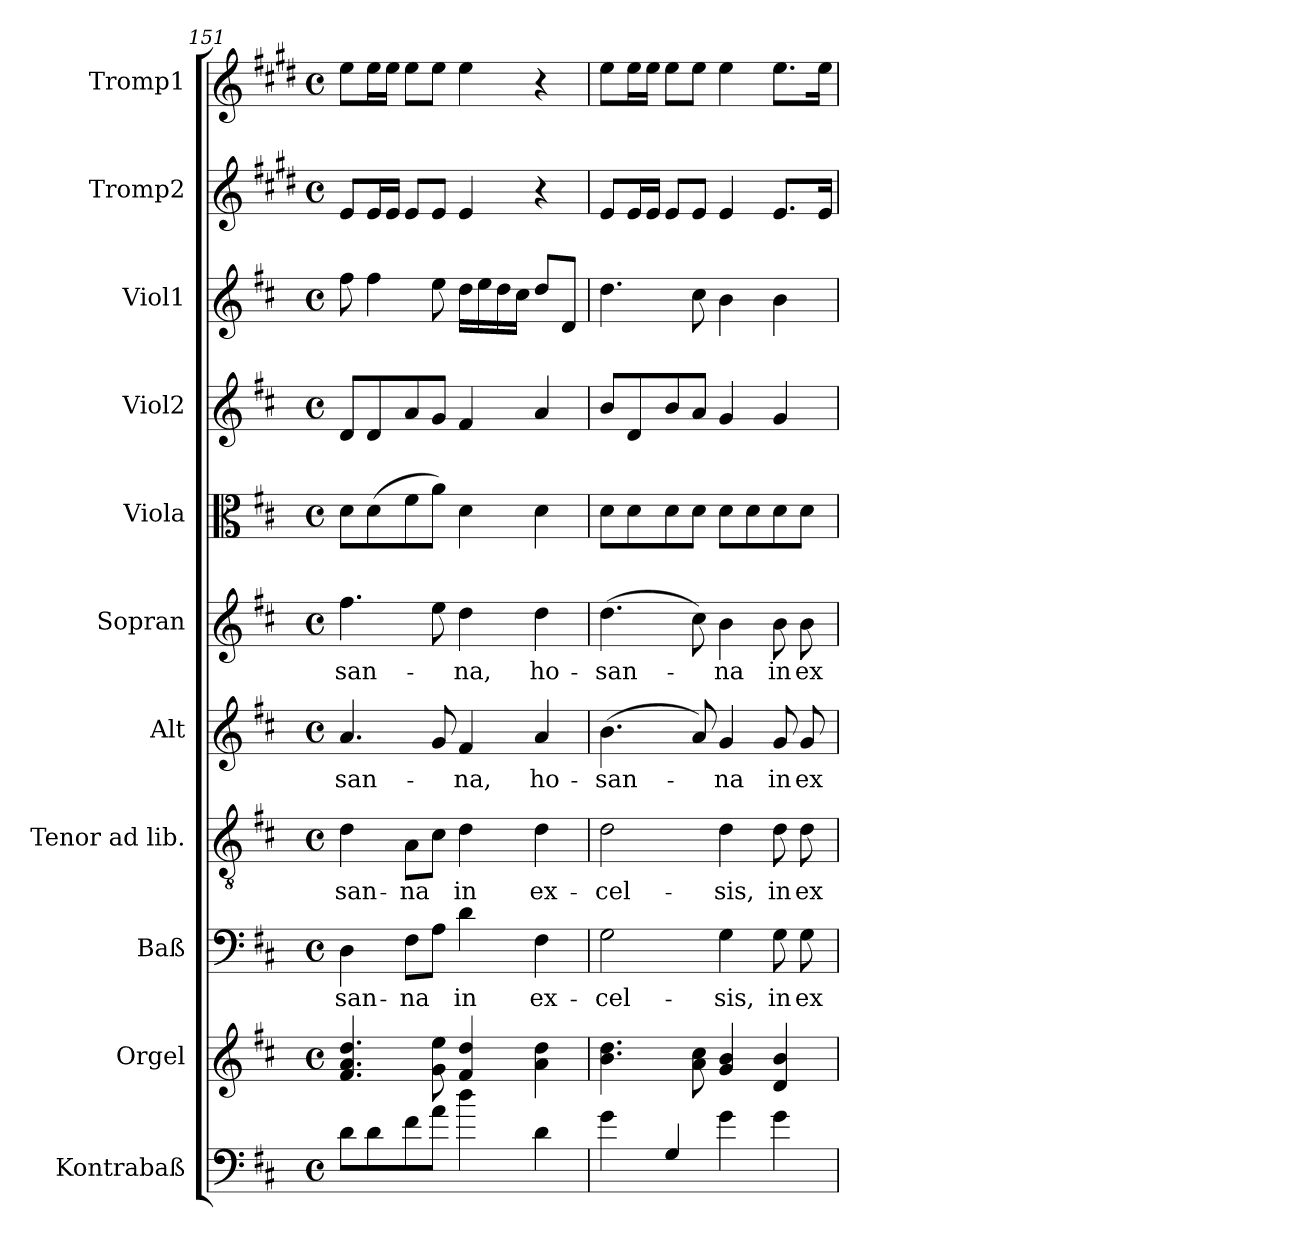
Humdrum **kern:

**kern	**kern	**kern	**text	**kern	**text	**kern	**text	**kern	**text	**kern	**kern	**kern	**kern	**kern
*part11	*part10	*part9	*part9	*part8	*part8	*part7	*part7	*part6	*part6	*part5	*part4	*part3	*part2	*part1
*staff11	*staff10	*staff9	*staff9	*staff8	*staff8	*staff7	*staff7	*staff6	*staff6	*staff5	*staff4	*staff3	*staff2	*staff1
*I"Kontrabaß	*I"Orgel	*I"Baß	*	*I"Tenor ad lib.	*	*I"Alt	*	*I"Sopran	*	*I"Viola	*I"Viol2	*I"Viol1	*I"Tromp2	*I"Tromp1
*	*	*	*	*	*	*	*	*	*	*I'Vla	*	*	*	*
*clefF4	*clefG2	*clefF4	*	*clefGv2	*	*clefG2	*	*clefG2	*	*clefC3	*clefG2	*clefG2	*clefG2	*clefG2
*ITrd7c12	*	*	*	*	*	*	*	*	*	*	*	*	*ITrd1c2	*ITrd1c2
*k[f#c#]	*k[f#c#]	*k[f#c#]	*	*k[f#c#]	*	*k[f#c#]	*	*k[f#c#]	*	*k[f#c#]	*k[f#c#]	*k[f#c#]	*k[f#c#]	*k[f#c#]
*D:	*D:	*D:	*	*D:	*	*D:	*	*D:	*	*D:	*D:	*D:	*D:	*D:
*M4/4	*M4/4	*M4/4	*	*M4/4	*	*M4/4	*	*M4/4	*	*M4/4	*M4/4	*M4/4	*M4/4	*M4/4
*met(c)	*met(c)	*met(c)	*	*met(c)	*	*met(c)	*	*met(c)	*	*met(c)	*met(c)	*met(c)	*met(c)	*met(c)
=151	=151	=151	=151	=151	=151	=151	=151	=151	=151	=151	=151	=151	=151	=151
!	!	!	!LO:LY:b	!	!LO:LY:b	!	!LO:LY:b	!	!LO:LY:b	!	!	!	!	!
8D\L	4.f#/ 4.a/ 4.dd/	4D\	-san-	4d\	-san-	4.a/	-san-	4.ff#\	-san-	8d\L	8d/L	8ff#\	8d/L	8dd\L
8D\	.	.	.	.	.	.	.	.	.	(>8d\	8d/	4ff#\	16d/L	16dd\L
.	.	.	.	.	.	.	.	.	.	.	.	.	16d/JJ	16dd\JJ
!	!	!	!LO:LY:b	!	!LO:LY:b	!	!	!	!	!	!	!	!	!
8F#\	.	8F#\L	-na	8A\L	-na	.	.	.	.	8f#\	8a/	.	8d/L	8dd\L
8A\J	8g\ 8ee\	8A\J	.	8c#\J	.	8g/	.	8ee\	.	8a\J)	8g/J	8ee\	8d/J	8dd\J
!	!	!	!LO:LY:b	!	!LO:LY:b	!	!LO:LY:b	!	!LO:LY:b	!	!	!	!	!
4d\	4f#/ 4dd/	4d\	in	4d\	in	4f#/	-na,	4dd\	-na,	4d\	4f#/	16dd\LL	4d/	4dd\
.	.	.	.	.	.	.	.	.	.	.	.	16ee\	.	.
.	.	.	.	.	.	.	.	.	.	.	.	16dd\	.	.
.	.	.	.	.	.	.	.	.	.	.	.	16cc#\JJ	.	.
!	!	!	!LO:LY:b	!	!LO:LY:b	!	!LO:LY:b	!	!LO:LY:b	!	!	!	!	!
4D\	4a\ 4dd\	4F#\	ex-	4d\	ex-	4a/	ho-	4dd\	ho-	4d\	4a/	8dd/L	4r	4r
.	.	.	.	.	.	.	.	.	.	.	.	8d/J	.	.
=152	=152	=152	=152	=152	=152	=152	=152	=152	=152	=152	=152	=152	=152	=152
!	!	!	!LO:LY:b	!	!LO:LY:b	!	!LO:LY:b	!	!LO:LY:b	!	!	!	!	!
4G\	4.b\ 4.dd\	2G\	-cel-	2d\	-cel-	(>4.b\	-san-	(>4.dd\	-san-	8d\L	8b/L	4.dd\	8d/L	8dd\L
.	.	.	.	.	.	.	.	.	.	8d\	8d/	.	16d/L	16dd\L
.	.	.	.	.	.	.	.	.	.	.	.	.	16d/JJ	16dd\JJ
4GG/	.	.	.	.	.	.	.	.	.	8d\	8b/	.	8d/L	8dd\L
.	8a\ 8cc#\	.	.	.	.	8a/)	.	8cc#\)	.	8d\J	8a/J	8cc#\	8d/J	8dd\J
!	!	!	!LO:LY:b	!	!LO:LY:b	!	!LO:LY:b	!	!LO:LY:b	!	!	!	!	!
4G\	4g/ 4b/	4G\	-sis,	4d\	-sis,	4g/	-na	4b\	-na	8d\L	4g/	4b\	4d/	4dd\
.	.	.	.	.	.	.	.	.	.	8d\	.	.	.	.
!	!	!	!LO:LY:b	!	!LO:LY:b	!	!LO:LY:b	!	!LO:LY:b	!	!	!	!	!
4G\	4d/ 4b/	8G\	in	8d\	in	8g/	in	8b\	in	8d\	4g/	4b\	8.d/L	8.dd\L
!	!	!	!LO:LY:b	!	!LO:LY:b	!	!LO:LY:b	!	!LO:LY:b	!	!	!	!	!
.	.	8G\	ex-	8d\	ex-	8g/	ex-	8b\	ex-	8d\J	.	.	.	.
.	.	.	.	.	.	.	.	.	.	.	.	.	16d/Jk	16dd\Jk
=	=	=	=	=	=	=	=	=	=	=	=	=	=	=
*-	*-	*-	*-	*-	*-	*-	*-	*-	*-	*-	*-	*-	*-	*-
